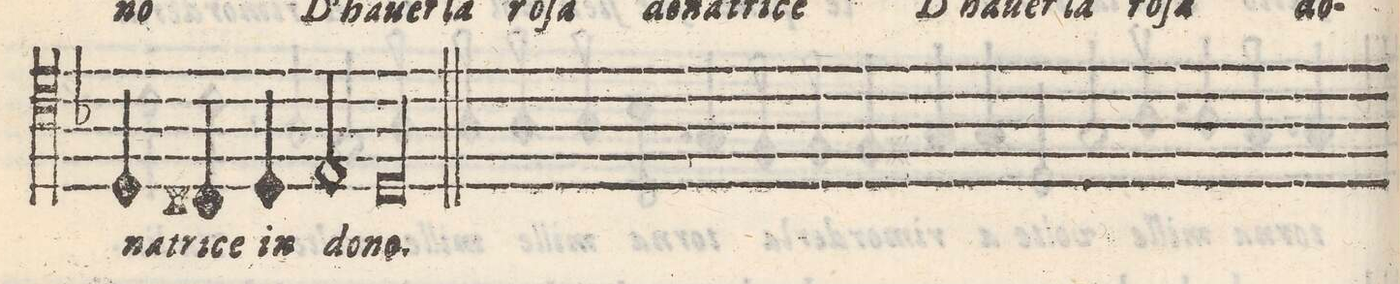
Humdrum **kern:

**kern	**text
*I"Tenore	*
*clefC4	*
*k[b-]	*
*met(C)	*
*M2/1	*
4D/	-na-
=31-	=31-
4C#X/	-tri-
4D/	-ce in
2E/	do-
00D	-no.
=32-	=32-
=33-	=33-
1r	.
=-	=-
*-	*-
